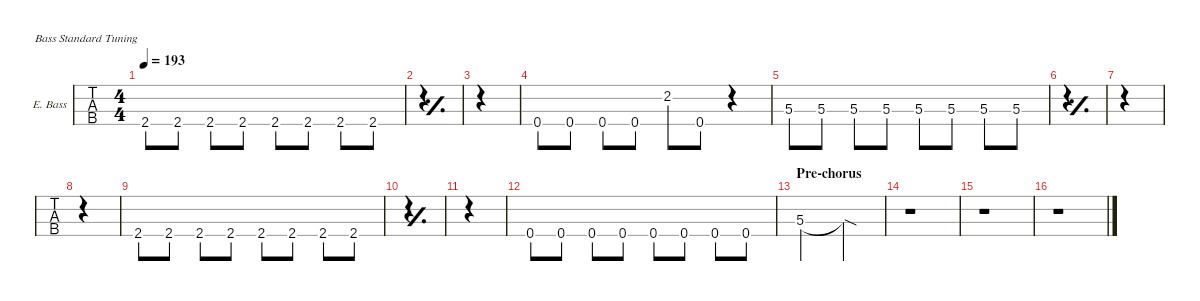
\defaultSystemsLayout 4
\hideDynamics
\bracketExtendMode nobrackets
\firstSystemTrackNameOrientation horizontal
\track ("Ele. Bass" "E. Bass") {defaultSystemsLayout 4 instrument electricbassfinger}
\staff {tabs}
\tuning (G2 D2 A1 E1)
\ts (4 4)
\tempo 193
\clef f4
\ks a
2.4{acc #}.8{dy f} 2.4{acc #}.8 2.4{acc #}.8 2.4{acc #}.8 2.4{acc #}.8 2.4{acc #}.8 2.4{acc #}.8 2.4{acc #}.8 |
\simile simple
|
|
\simile none
0.4{acc forcenatural}.8 0.4{acc forcenatural}.8 0.4{acc forcenatural}.8 0.4{acc forcenatural}.8 2.2{acc forcenatural}.8 0.4{acc forcenatural}.8 r.4 |
5.3{acc forcenatural}.8 5.3{acc forcenatural}.8 5.3{acc forcenatural}.8 5.3{acc forcenatural}.8 5.3{acc forcenatural}.8 5.3{acc forcenatural}.8 5.3{acc forcenatural}.8 5.3{acc forcenatural}.8 |
\simile simple
|
|
|
\simile none
2.4{acc #}.8 2.4{acc #}.8 2.4{acc #}.8 2.4{acc #}.8 2.4{acc #}.8 2.4{acc #}.8 2.4{acc #}.8 2.4{acc #}.8 |
\simile simple
|
|
\simile none
0.4{acc forcenatural}.8 0.4{acc forcenatural}.8 0.4{acc forcenatural}.8 0.4{acc forcenatural}.8 0.4{acc forcenatural}.8 0.4{acc forcenatural}.8 0.4{acc forcenatural}.8 0.4{acc forcenatural}.8 |
\section ("" "Pre-chorus")
5.3{acc forcenatural}.2 5.3{sod t acc forcenatural}.2 |
r.1 |
r.1 |
r.1
